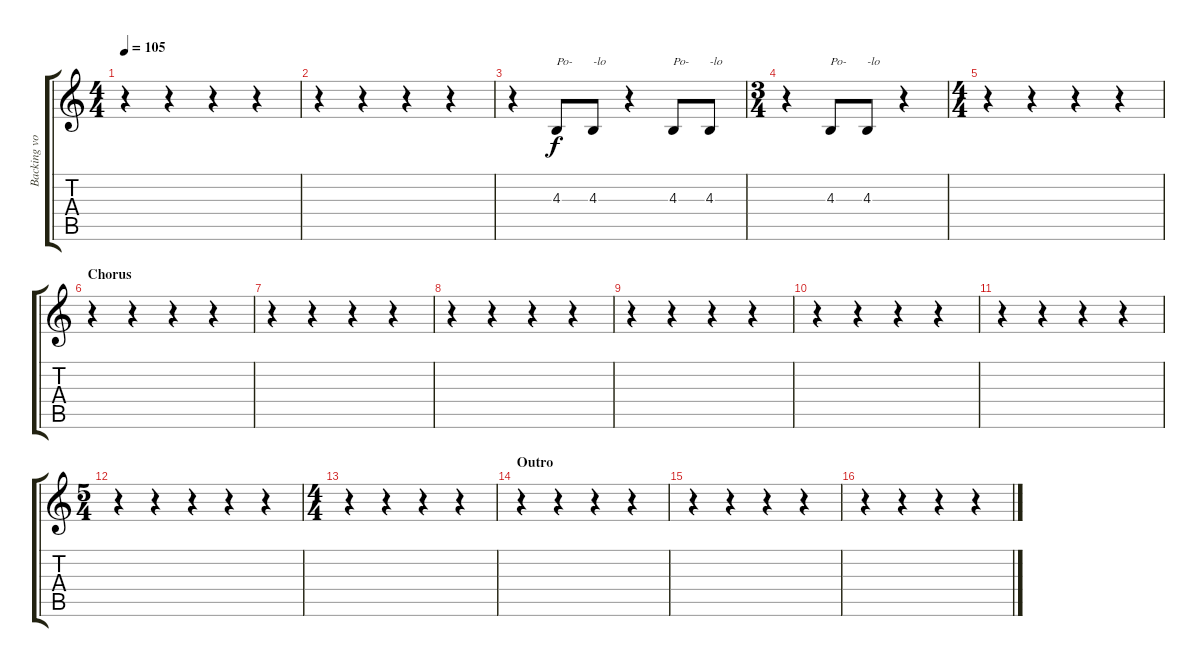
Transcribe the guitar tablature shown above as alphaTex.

\track ("Backing vocals" "Backing vo") {instrument synthvoice}
\staff {score tabs}
\tuning (E4 B3 G3 D3 A2 E2) {hide}
\ts (4 4)
\tempo 105
\clef g2
\ks c
r.4{dy f} r.4 r.4 r.4 |
r.4 r.4 r.4 r.4 |
r.4 4.3.8{txt "Po-"} 4.3.8{txt "-lo"} r.4 4.3.8{txt "Po-"} 4.3.8{txt "-lo"} |
\ts (3 4)
r.4 4.3.8{txt "Po-"} 4.3.8{txt "-lo"} r.4 |
\ts (4 4)
r.4 r.4 r.4 r.4 |
\section ("" "Chorus")
r.4 r.4 r.4 r.4 |
r.4 r.4 r.4 r.4 |
r.4 r.4 r.4 r.4 |
r.4 r.4 r.4 r.4 |
r.4 r.4 r.4 r.4 |
r.4 r.4 r.4 r.4 |
\ts (5 4)
r.4 r.4 r.4 r.4 r.4 |
\ts (4 4)
r.4 r.4 r.4 r.4 |
\section ("" "Outro")
r.4 r.4 r.4 r.4 |
r.4 r.4 r.4 r.4 |
r.4 r.4 r.4 r.4
